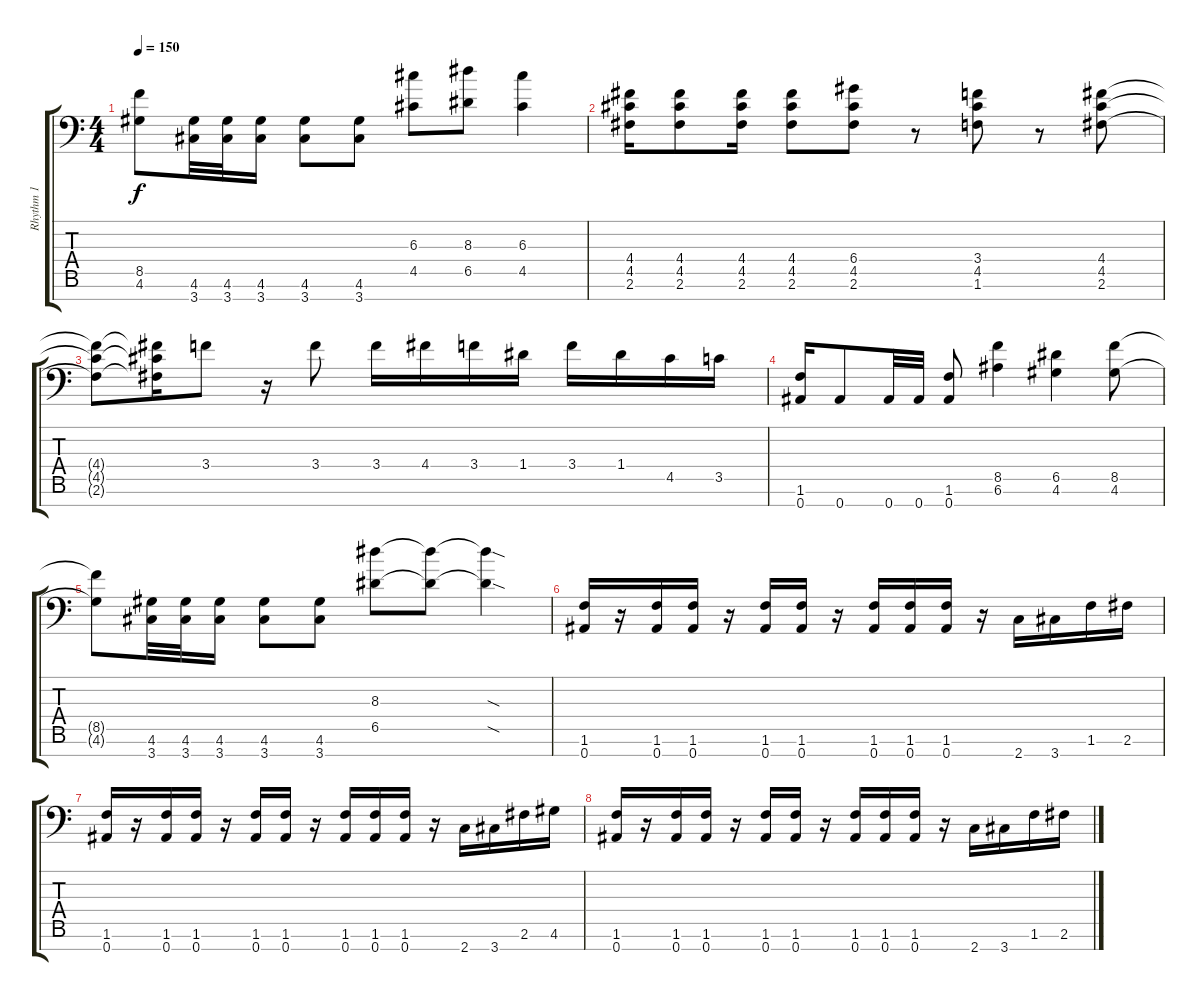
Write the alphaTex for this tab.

\track ("Rhythm 1" "Rhythm 1") {instrument distortionguitar}
\staff {score tabs}
\tuning (E4 B3 G3 D3 A2 E2 Bb1) {hide}
\ts (4 4)
\tempo 150
\clef f4
\ks c
(8.5{t} 4.6{t}).8{dy f} (4.6 3.7).32 (4.6 3.7).32 (4.6 3.7).16 (4.6 3.7).8 (4.6 3.7).8 (6.3 4.5).8 (8.3 6.5).8 (6.3 4.5).4 |
(4.4 4.5 2.6).16 (4.4 4.5 2.6).8 (4.4 4.5 2.6).16 (4.4 4.5 2.6).8 (6.4 4.5 2.6).8 r.8 (3.4 4.5 1.6).8 r.8 (4.4 4.5 2.6).8 |
(4.4{t} 4.5{t} 2.6{t}).8 (4.4{t} 4.5{t} 2.6{t}).16 3.4.8 r.16 3.4.8 3.4.16 4.4.16 3.4.16 1.4.16 3.4.16 1.4.16 4.5.16 3.5.16 |
(1.6 0.7).16 0.7.8 0.7.32 0.7.32 (1.6 0.7).8 (8.5 6.6).4 (6.5 4.6).4 (8.5 4.6).8 |
(8.5{t} 4.6{t}).8 (4.6 3.7).32 (4.6 3.7).32 (4.6 3.7).16 (4.6 3.7).8 (4.6 3.7).8 (8.3 6.5).8 (8.3{t} 6.5{t}).8 (8.3{sod t} 6.5{sod t}).4 |
(1.6 0.7).16 r.16 (1.6 0.7).16 (1.6 0.7).16 r.16 (1.6 0.7).16 (1.6 0.7).16 r.16 (1.6 0.7).16 (1.6 0.7).16 (1.6 0.7).16 r.16 2.7.16 3.7.16 1.6.16 2.6.16 |
(1.6 0.7).16 r.16 (1.6 0.7).16 (1.6 0.7).16 r.16 (1.6 0.7).16 (1.6 0.7).16 r.16 (1.6 0.7).16 (1.6 0.7).16 (1.6 0.7).16 r.16 2.7.16 3.7.16 2.6.16 4.6.16 |
(1.6 0.7).16 r.16 (1.6 0.7).16 (1.6 0.7).16 r.16 (1.6 0.7).16 (1.6 0.7).16 r.16 (1.6 0.7).16 (1.6 0.7).16 (1.6 0.7).16 r.16 2.7.16 3.7.16 1.6.16 2.6.16
